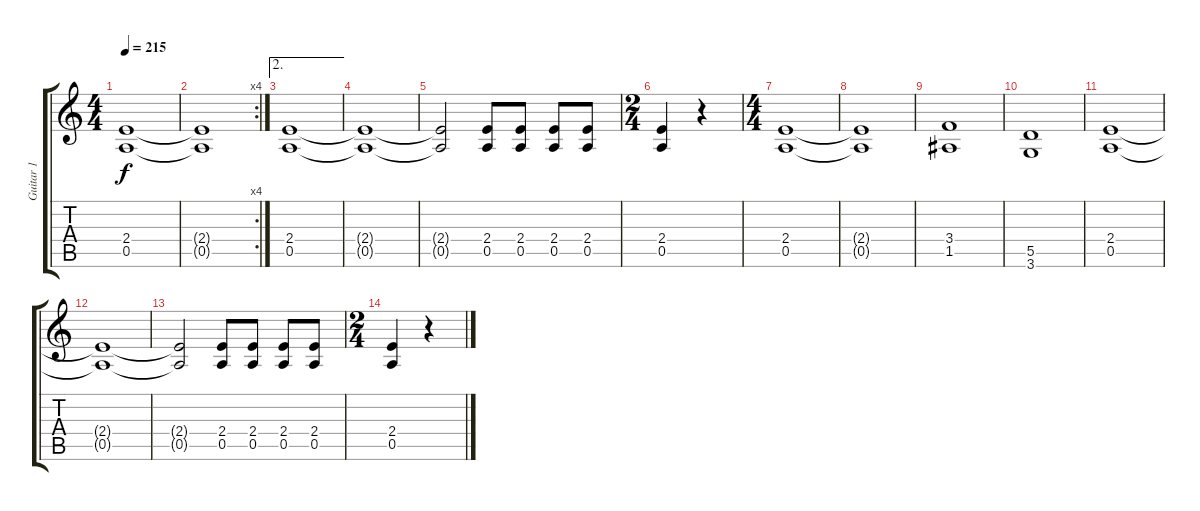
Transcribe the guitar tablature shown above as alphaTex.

\track ("Guitar 1" "Guitar 1") {instrument distortionguitar}
\staff {score tabs}
\tuning (E4 B3 G3 D3 A2 E2) {hide}
\ts (4 4)
\tempo 215
\clef g2
\ks c
(2.4{t} 0.5{t}).1{dy f} |
\rc 4
(2.4{t} 0.5{t}).1 |
\ae 2
(2.4 0.5).1 |
(2.4{t} 0.5{t}).1 |
(2.4{t} 0.5{t}).2 (2.4 0.5).8 (2.4 0.5).8 (2.4 0.5).8 (2.4 0.5).8 |
\ts (2 4)
(2.4 0.5).4 r.4 |
\ts (4 4)
(2.4 0.5).1 |
(2.4{t} 0.5{t}).1 |
(3.4 1.5).1 |
(5.5 3.6).1 |
(2.4 0.5).1 |
(2.4{t} 0.5{t}).1 |
(2.4{t} 0.5{t}).2 (2.4 0.5).8 (2.4 0.5).8 (2.4 0.5).8 (2.4 0.5).8 |
\ts (2 4)
(2.4 0.5).4 r.4
